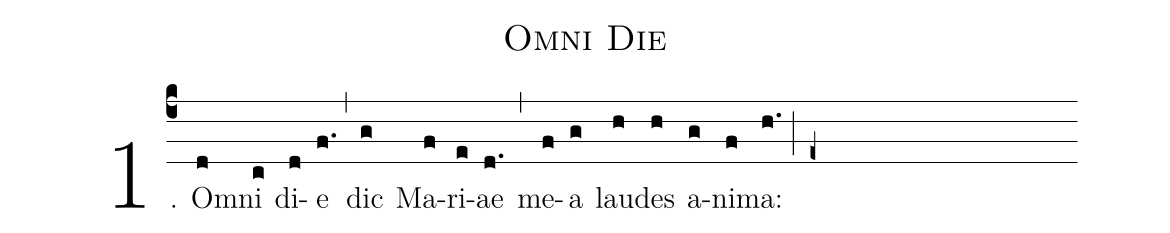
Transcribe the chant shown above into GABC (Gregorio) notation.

name: Omni Die;
def-m1: \grealign;
%%
(c4) 1. O([em1]d)mni(c) di([em1]d)e(f.) (,) dic([em1]g) Ma([em1]f)ri(e)ae(d.) (,) me([em1]f)a(g) lau([em1]h)des(h) a([em1]g)ni(f)ma:(h.) (;e+)
